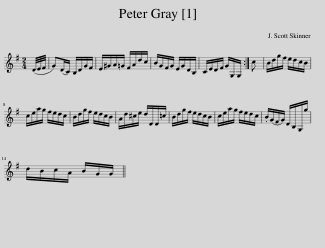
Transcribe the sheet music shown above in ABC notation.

X:1
L:1/8
M:2/4
I:linebreak $
K:G
V:1 treble
V:1
 (D/4E/4F/4 | G)(D/C/) B,/D/G/F/ | E/^G/A/=G/ F/A/d/c/ | B/G/F/G/ E/G/D/B,/ | C/E/D/F/ G/G,/G,/ :| %5
 c | B/d/g/f/ e/d/c/B/ |$ c/e/a/g/ f/e/d/c/ | B/d/g/f/ e/d/c/B/ | A/d/^c/e/ d/D/D/=c/ | %10
 B/d/g/f/ e/d/c/B/ | c/e/a/g/ f/e/d/c/ | .B/(G/F/G/) D/B,/G,/g/ |$ d/B/c/A/ B/G/G/ || %14
